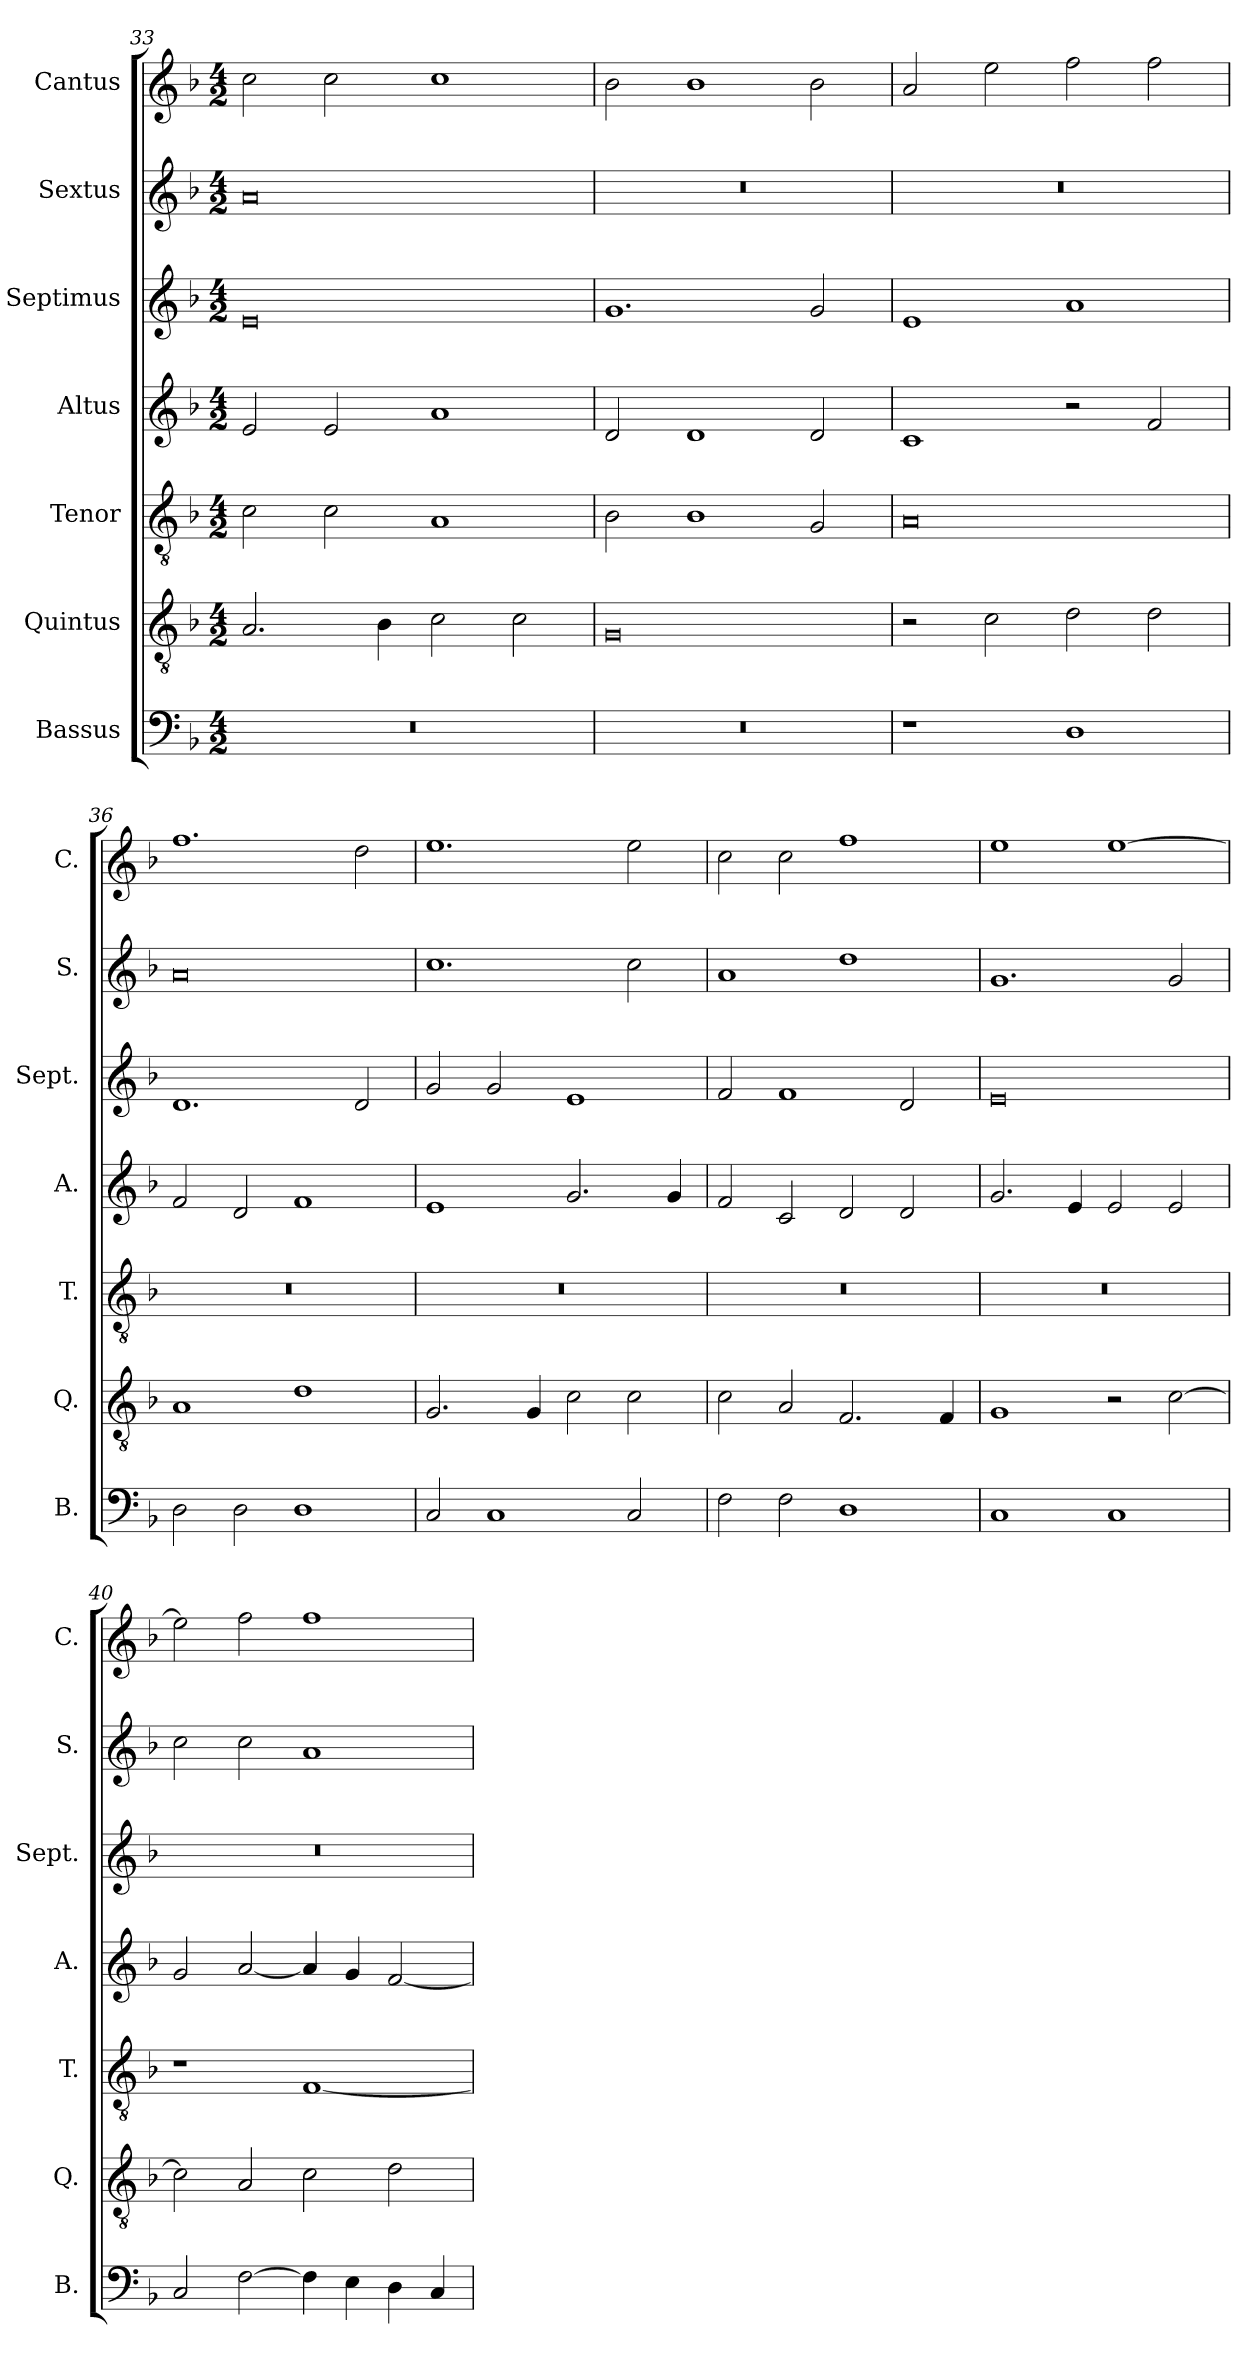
**kern	**kern	**kern	**kern	**kern	**kern	**kern
*part7	*part6	*part5	*part4	*part3	*part2	*part1
*staff7	*staff6	*staff5	*staff4	*staff3	*staff2	*staff1
*I"Bassus	*I"Quintus	*I"Tenor	*I"Altus	*I"Septimus	*I"Sextus	*I"Cantus
*I'B.	*I'Q.	*I'T.	*I'A.	*I'Sept.	*I'S.	*I'C.
*clefF4	*clefGv2	*clefGv2	*clefG2	*clefG2	*clefG2	*clefG2
*k[b-]	*k[b-]	*k[b-]	*k[b-]	*k[b-]	*k[b-]	*k[b-]
*F:	*F:	*F:	*F:	*F:	*F:	*F:
*M4/2	*M4/2	*M4/2	*M4/2	*M4/2	*M4/2	*M4/2
=33	=33	=33	=33	=33	=33	=33
0r	2.A/	2c\	2e/	0e	0a	2cc\
.	.	2c\	2e/	.	.	2cc\
.	4B-\	.	.	.	.	.
.	2c\	1A	1a	.	.	1cc
.	2c\	.	.	.	.	.
=34	=34	=34	=34	=34	=34	=34
0r	0G	2B-\	2d/	1.g	0r	2b-\
.	.	1B-	1d	.	.	1b-
.	.	2G/	2d/	2g/	.	2b-\
=35	=35	=35	=35	=35	=35	=35
1r	2r	0A	1c	1e	0r	2a/
.	2c\	.	.	.	.	2ee\
1D	2d\	.	2r	1a	.	2ff\
.	2d\	.	2f/	.	.	2ff\
!!LO:PB:g=z
=36	=36	=36	=36	=36	=36	=36
2D\	1A	0r	2f/	1.d	0a	1.ff
2D\	.	.	2d/	.	.	.
1D	1d	.	1f	.	.	.
.	.	.	.	2d/	.	2dd\
=37	=37	=37	=37	=37	=37	=37
2C/	2.G/	0r	1e	2g/	1.cc	1.ee
1C	.	.	.	2g/	.	.
.	4G/	.	.	.	.	.
.	2c\	.	2.g/	1e	.	.
2C/	2c\	.	.	.	2cc\	2ee\
.	.	.	4g/	.	.	.
=38	=38	=38	=38	=38	=38	=38
2F\	2c\	0r	2f/	2f/	1a	2cc\
2F\	2A/	.	2c/	1f	.	2cc\
1D	2.F/	.	2d/	.	1dd	1ff
.	.	.	2d/	2d/	.	.
.	4F/	.	.	.	.	.
=39	=39	=39	=39	=39	=39	=39
1C	1G	0r	2.g/	0e	1.g	1ee
.	.	.	4e/	.	.	.
1C	2r	.	2e/	.	.	[1ee
.	[2c\	.	2e/	.	2g/	.
=40	=40	=40	=40	=40	=40	=40
2C/	2c\]	1r	2g/	0r	2cc\	2ee\]
[2F\	2A/	.	[2a/	.	2cc\	2ff\
4F\]	2c\	[1F	4a/]	.	1a	1ff
4E\	.	.	4g/	.	.	.
4D\	2d\	.	[2f/	.	.	.
4C/	.	.	.	.	.	.
=	=	=	=	=	=	=
*-	*-	*-	*-	*-	*-	*-
